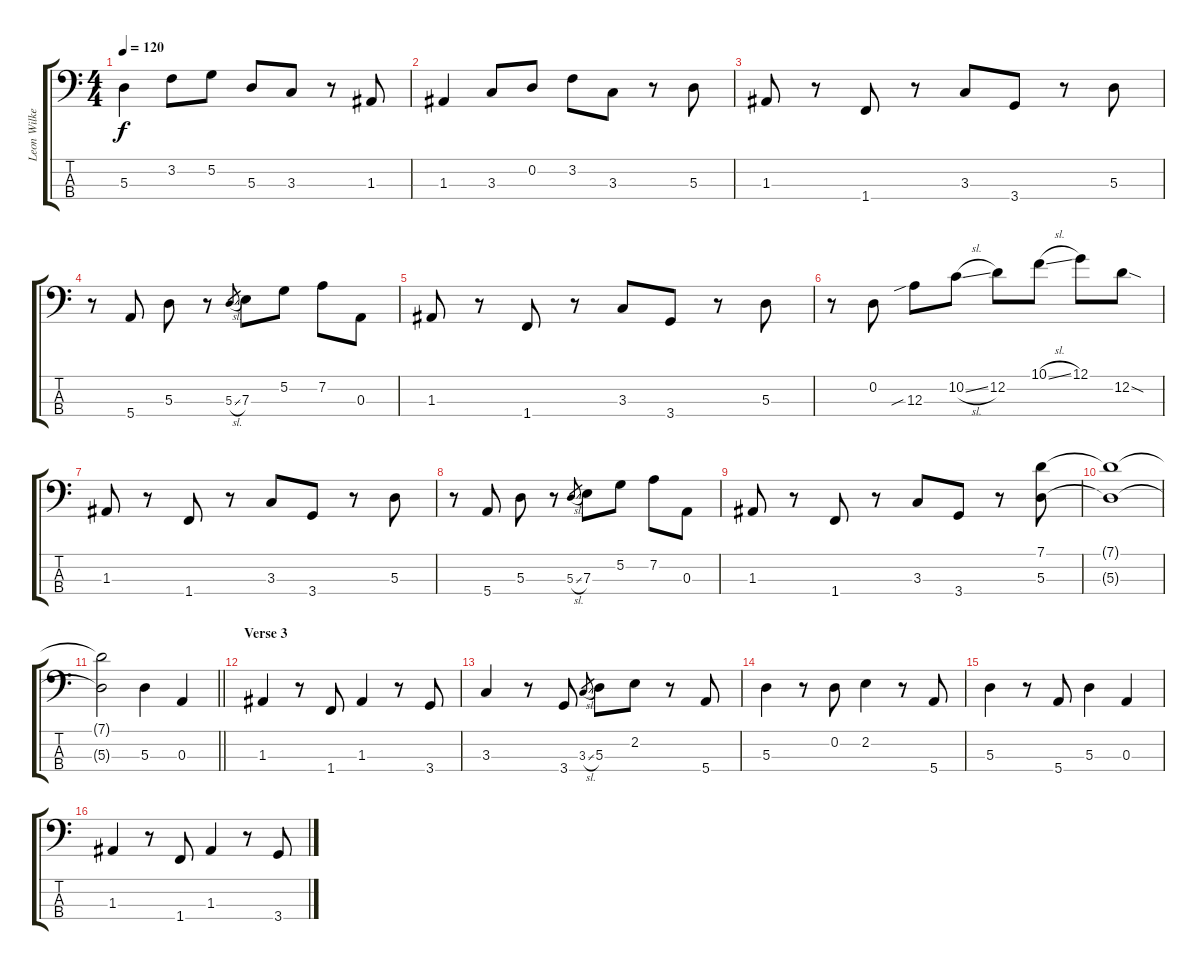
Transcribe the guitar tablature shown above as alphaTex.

\track ("Leon Wilkeson (Bass Guitar)" "Leon Wilke") {instrument electricbasspick}
\staff {score tabs}
\tuning (G2 D2 A1 E1) {hide}
\ts (4 4)
\tempo 120
\clef f4
\ks c
5.3.4{dy f} 3.2.8 5.2.8 5.3.8 3.3.8 r.8 1.3.8 |
1.3.4 3.3.8 0.2.8 3.2.8 3.3.8 r.8 5.3.8 |
1.3.8 r.8 1.4.8 r.8 3.3.8 3.4.8 r.8 5.3.8 |
r.8 5.4.8 5.3.8 r.8 5.3{sl}.8{gr} 7.3.8 5.2.8 7.2.8 0.3.8 |
1.3.8 r.8 1.4.8 r.8 3.3.8 3.4.8 r.8 5.3.8 |
r.8 0.2.8 12.3{sib}.8 10.2{sl}.8 12.2.8 10.1{sl}.8 12.1.8 12.2{sod}.8 |
1.3.8 r.8 1.4.8 r.8 3.3.8 3.4.8 r.8 5.3.8 |
r.8 5.4.8 5.3.8 r.8 5.3{sl}.8{gr} 7.3.8 5.2.8 7.2.8 0.3.8 |
1.3.8 r.8 1.4.8 r.8 3.3.8 3.4.8 r.8 (7.1 5.3).8 |
(7.1{t} 5.3{t}).1 |
\barLineRight lightlight
(7.1{t} 5.3{t}).2 5.3.4 0.3.4 |
\section ("" "Verse 3")
1.3.4 r.8 1.4.8 1.3.4 r.8 3.4.8 |
3.3.4 r.8 3.4.8 3.3{sl}.8{gr} 5.3.8 2.2.8 r.8 5.4.8 |
5.3.4 r.8 0.2.8 2.2.4 r.8 5.4.8 |
5.3.4 r.8 5.4.8 5.3.4 0.3.4 |
1.3.4 r.8 1.4.8 1.3.4 r.8 3.4.8
